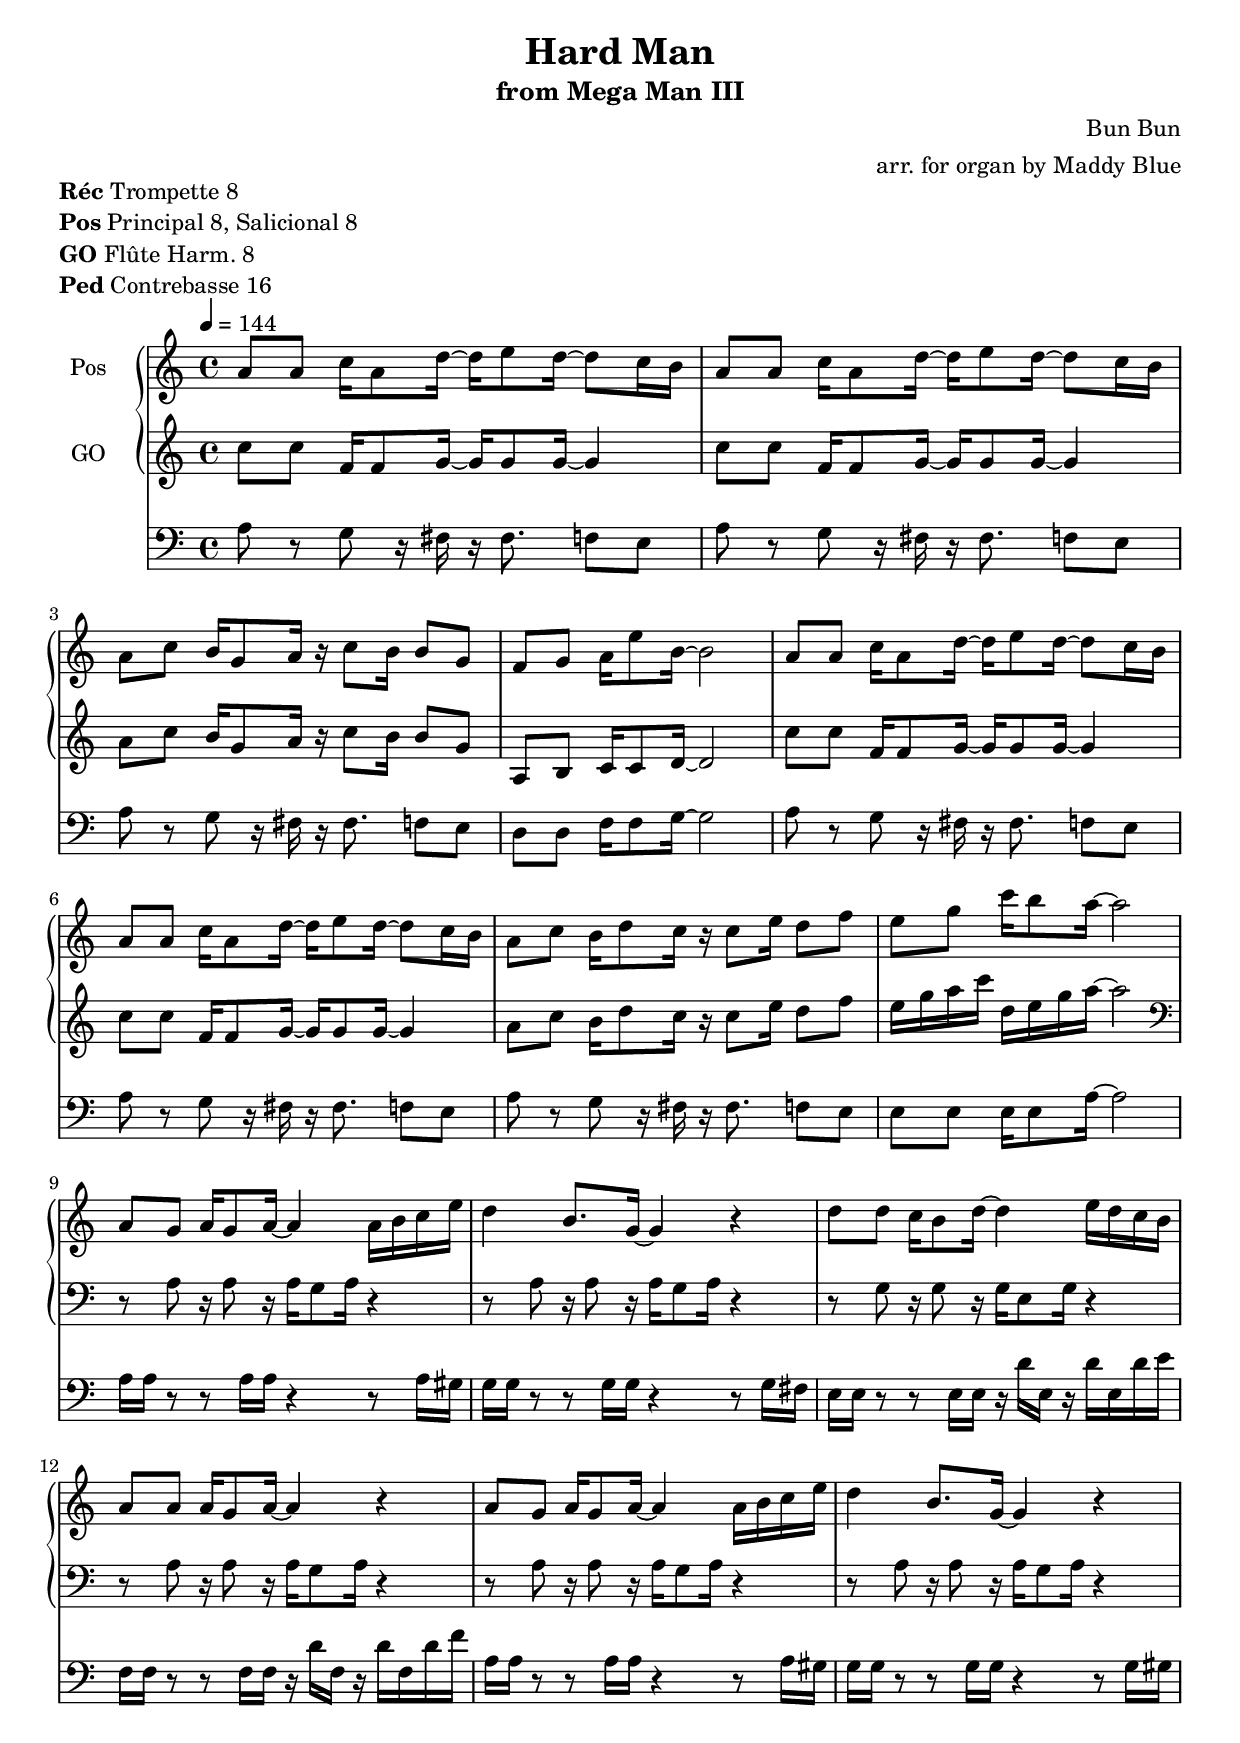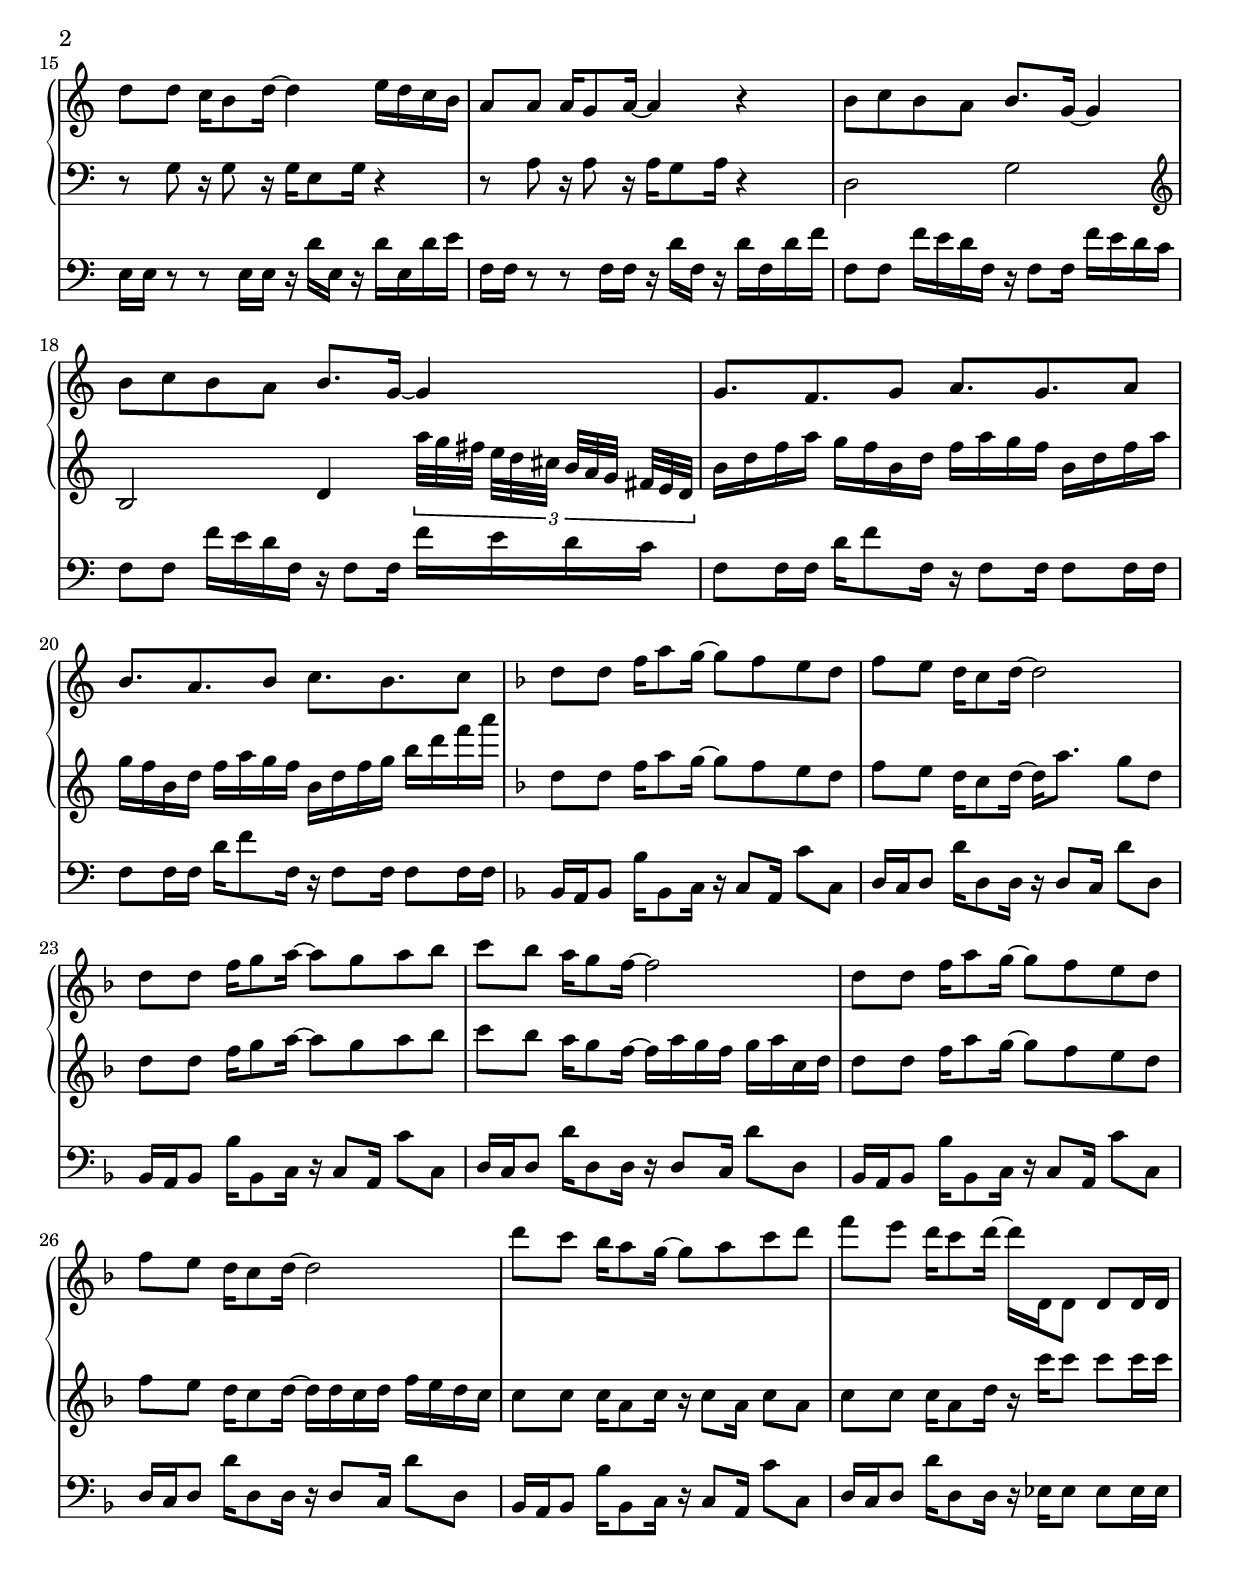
\version "2.23.13"
\include "english.ly"

\header {
  title = "Hard Man"
  subtitle = "from Mega Man III"
  composer = "Bun Bun"
  arranger = "arr. for organ by Maddy Blue"
}

\score {
  \midi { }
  \layout { }
  \header {
    piece = \markup {
      \column {
        \line { \bold Réc Trompette 8 }
        \line { \bold Pos Principal 8, Salicional 8 }
        \line { \bold GO Flûte Harm. 8 }
        \line { \bold Ped Contrebasse 16 }
      }
    }
  }
  <<
    \new PianoStaff <<
      \new Staff
      \with { instrumentName = "Pos" }
      \relative c'' {
        \tempo 4 = 144

        \repeat unfold 2 {a8 a c16 a8 d16 ~ d e8 d16 ~ d8 c16 b}
        a8 c b16 g8 a16 r c8 b16 b8 g
        f g a16 e'8 b16 ~ b2
        \repeat unfold 2 {a8 a c16 a8 d16 ~ d e8 d16 ~ d8 c16 b}
        a8 c b16 d8 c16 r c8 e16 d8 f
        e g c16 b8 a16~ a2

        % m9
        a,8 g a16 g8 a16 ~ a4 a16 b c e
        d4 b8. g16~ g4 r
        d'8 d c16 b8 d16 ~ d4 e16 d c b
        a8 a a16 g8 a16 ~ a4 r
        a8 g8 a16 g8 a16 ~ a4 a16 b c e
        d4 b8. g16 ~ g4 r
        d'8 d c16 b8 d16 ~ d4 e16 d c b
        a8 a a16 g8 a16 ~ a4 r
        \repeat unfold 2 {b8 c b a b8. g16 ~ g4}
        g8. f g8 a8. g a8
        b8. a b8 c8. b c8
        \key f \major
        d8 d f16 a8 g16 ~ g8 f e d
        f e d16 c8 d16 ~ d2
        d8 d f16 g8 a16 ~ a8 g a bf
        c bf a16 g8 f16 ~ f2
        d8 d f16 a8 g16 ~ g8 f e d
        f e d16 c8 d16 ~ d2
        d'8 c bf16 a8 g16 ~ g8 a c d
        f e d16 c8 d16 ~ d d,, d8 d d16 d
      }

      \new Staff
      \with { instrumentName = "GO" }
      \relative c'' {
        \repeat unfold 2 {c8 c f,16 f8 g16~ g g8 g16 ~ g4}
        a8 c b16 g8 a16 r c8 b16 b8 g
        a, b c16 c8 d16 ~ d2
        \repeat unfold 2 {c'8 c f,16 f8 g16~ g g8 g16 ~ g4}
        a8 c b16 d8 c16 r c8 e16 d8 f
        e16 g a c d, e g a~ a2

        % m9
        \clef bass
        \repeat unfold 2 {r8 a,, r16 a8 r16 a g8 a16 r4}
        r8 g r16 g8 r16 g e8 g16 r4
        \repeat unfold 3 {r8 a r16 a8 r16 a g8 a16 r4}
        r8 g r16 g8 r16 g e8 g16 r4
        r8 a r16 a8 r16 a g8 a16 r4
        d,2 g
        \clef treble
        b d4 \tuplet 3/2 { a''32[ g fs] e[ d cs] b[ a g] fs[ e d] }
        b'16 d f a g f b, d f a g f b, d f a
        g f b, d f a g f b, d f g b d f a
        \key f \major
        d,,8 d f16 a8 g16 ~ g8 f e d
        f e d16 c8 d16 ~ d a'8. g8 d
        d d f16 g8 a16 ~ a8 g a bf
        c bf a16 g8 f16 ~ f a g f g a c, d
        d8 d f16 a8 g16 ~ g8 f e d
        f e d16 c8 d16 ~ d d c d f e d c
        c8 c c16 a8 c16 r c8 a16 c8 a
        c c c16 a8 d16 r c' c8 c c16 c
      }
    >>

    % pedal
    \new Staff \relative c' {
      \clef bass

      \repeat unfold 3 {a8 r g r16 fs r fs8. f8 e}
      d d f16 f8 g16 ~ g2
      \repeat unfold 3 {a8 r g r16 fs r fs8. f8 e}
      e e e16 e8 a16 ~ a2


      % m9
      a16 a r8 r a16 a r4 r8 a16 gs
      g g r8 r g16 g r4 r8 g16 fs
      e e r8 r e16 e r d' e, r d' e, d' e
      f, f r8 r f16 f r d' f, r d' f, d' f
      a, a r8 r a16 a r4 r8 a16 gs
      g g r8 r g16 g r4 r8 g16 gs
      e e r8 r e16 e r d' e, r d' e, d' e
      f, f r8 r f16 f r d' f, r d' f, d' f
      f,8 f f'16 e d f, r f8 f16 f' e d c
      f,8 f f'16 e d f, r f8 f16 f' e d c
      \repeat unfold 2 {f,8 f16 f d' f8 f,16 r f8 f16 f8 f16 f}
      \key f \major
      bf, a bf8 bf'16 bf,8 c16 r c8 a16 c'8 c,
      d16 c d8 d'16 d,8 d16 r d8 c16 d'8 d,
      bf16 a bf8 bf'16 bf,8 c16 r c8 a16 c'8 c,
      d16 c d8 d'16 d,8 d16 r d8 c16 d'8 d,
      bf16 a bf8 bf'16 bf,8 c16 r c8 a16 c'8 c,
      d16 c d8 d'16 d,8 d16 r d8 c16 d'8 d,
      bf16 a bf8 bf'16 bf,8 c16 r c8 a16 c'8 c,
      d16 c d8 d'16 d,8 d16 r ef ef8 ef ef16 ef
    }
  >>
}
